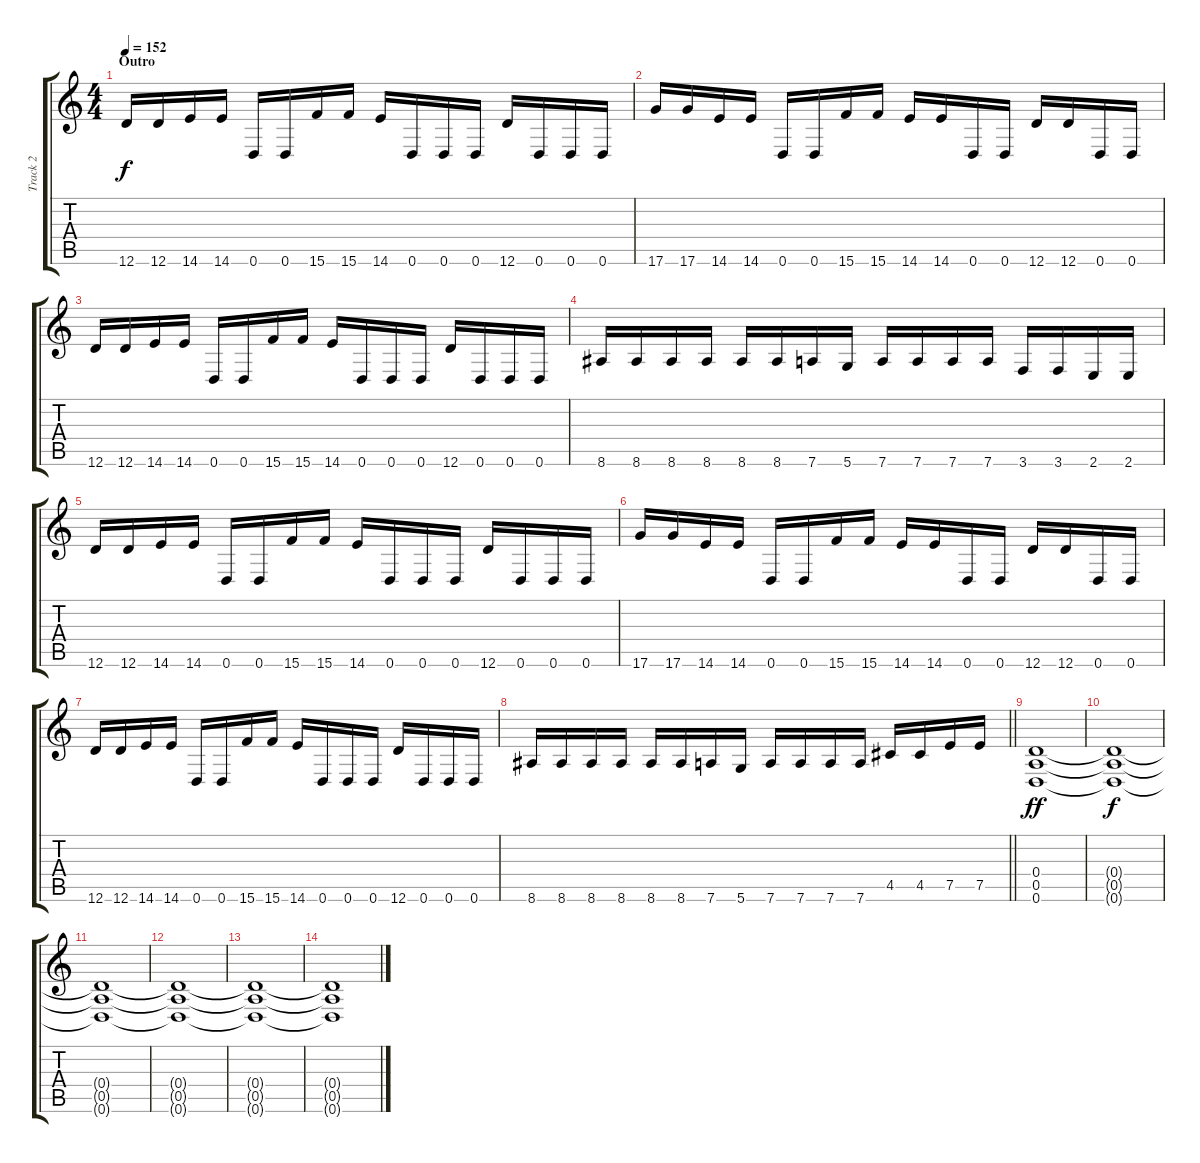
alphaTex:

\track ("Track 2" "Track 2") {instrument distortionguitar}
\staff {score tabs}
\tuning (E4 B3 G3 D3 A2 D2) {hide}
\ts (4 4)
\section ("" "Outro")
\tempo 152
\clef g2
\ks c
12.6.16{dy f} 12.6.16 14.6.16 14.6.16 0.6.16 0.6.16 15.6.16 15.6.16 14.6.16 0.6.16 0.6.16 0.6.16 12.6.16 0.6.16 0.6.16 0.6.16 |
17.6.16 17.6.16 14.6.16 14.6.16 0.6.16 0.6.16 15.6.16 15.6.16 14.6.16 14.6.16 0.6.16 0.6.16 12.6.16 12.6.16 0.6.16 0.6.16 |
12.6.16 12.6.16 14.6.16 14.6.16 0.6.16 0.6.16 15.6.16 15.6.16 14.6.16 0.6.16 0.6.16 0.6.16 12.6.16 0.6.16 0.6.16 0.6.16 |
8.6.16 8.6.16 8.6.16 8.6.16 8.6.16 8.6.16 7.6.16 5.6.16 7.6.16 7.6.16 7.6.16 7.6.16 3.6.16 3.6.16 2.6.16 2.6.16 |
12.6.16 12.6.16 14.6.16 14.6.16 0.6.16 0.6.16 15.6.16 15.6.16 14.6.16 0.6.16 0.6.16 0.6.16 12.6.16 0.6.16 0.6.16 0.6.16 |
17.6.16 17.6.16 14.6.16 14.6.16 0.6.16 0.6.16 15.6.16 15.6.16 14.6.16 14.6.16 0.6.16 0.6.16 12.6.16 12.6.16 0.6.16 0.6.16 |
12.6.16 12.6.16 14.6.16 14.6.16 0.6.16 0.6.16 15.6.16 15.6.16 14.6.16 0.6.16 0.6.16 0.6.16 12.6.16 0.6.16 0.6.16 0.6.16 |
\barLineRight lightlight
8.6.16 8.6.16 8.6.16 8.6.16 8.6.16 8.6.16 7.6.16 5.6.16 7.6.16 7.6.16 7.6.16 7.6.16 4.5.16 4.5.16 7.5.16 7.5.16 |
(0.4 0.5 0.6).1{dy ff} |
(0.4{t} 0.5{t} 0.6{t}).1{dy f} |
(0.4{t} 0.5{t} 0.6{t}).1 |
(0.4{t} 0.5{t} 0.6{t}).1 |
(0.4{t} 0.5{t} 0.6{t}).1 |
(0.4{t} 0.5{t} 0.6{t}).1
